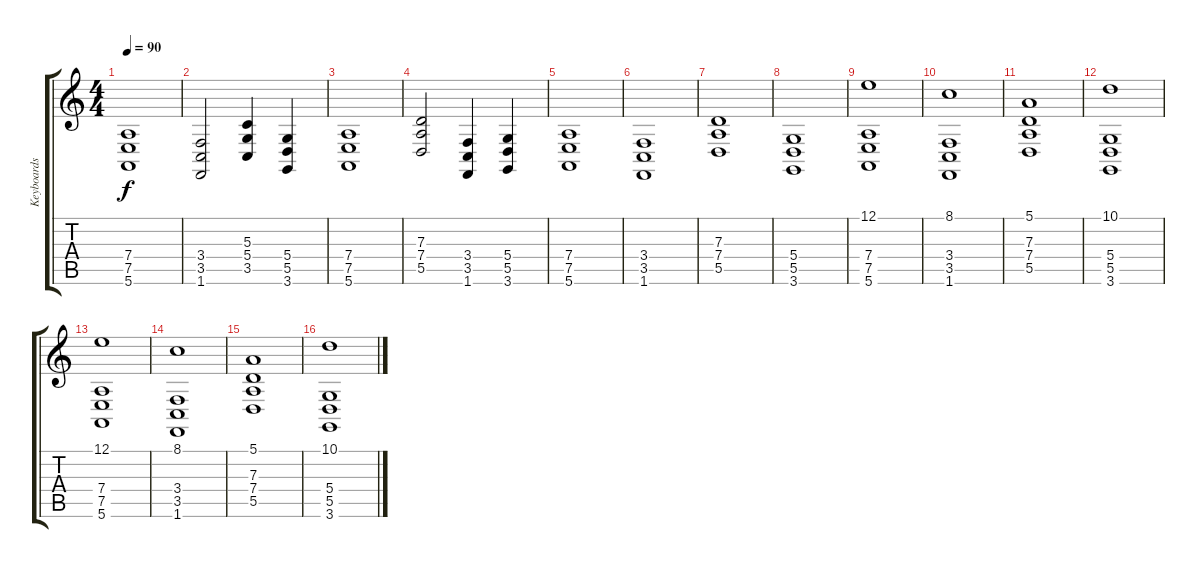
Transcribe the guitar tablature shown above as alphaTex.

\track ("Keyboards" "Keyboards") {instrument stringensemble2}
\staff {score tabs}
\tuning (E4 B3 G3 D3 A2 E2) {hide}
\ts (4 4)
\tempo 90
\clef g2
\ks c
(7.4 7.5 5.6).1{dy f volume 12 instrument stringensemble1} |
(3.4 3.5 1.6).2 (5.3 5.4 3.5).4{volume 8 instrument stringensemble1} (5.4 5.5 3.6).4 |
(7.4 7.5 5.6).1 |
(7.3 7.4 5.5).2 (3.4 3.5 1.6).4 (5.4 5.5 3.6).4 |
(7.4 7.5 5.6).1 |
(3.4 3.5 1.6).1 |
(7.3 7.4 5.5).1 |
(5.4 5.5 3.6).1 |
(12.1 7.4 7.5 5.6).1 |
(8.1 3.4 3.5 1.6).1 |
(5.1 7.3 7.4 5.5).1 |
(10.1 5.4 5.5 3.6).1 |
(12.1 7.4 7.5 5.6).1 |
(8.1 3.4 3.5 1.6).1 |
(5.1 7.3 7.4 5.5).1 |
(10.1 5.4 5.5 3.6).1
